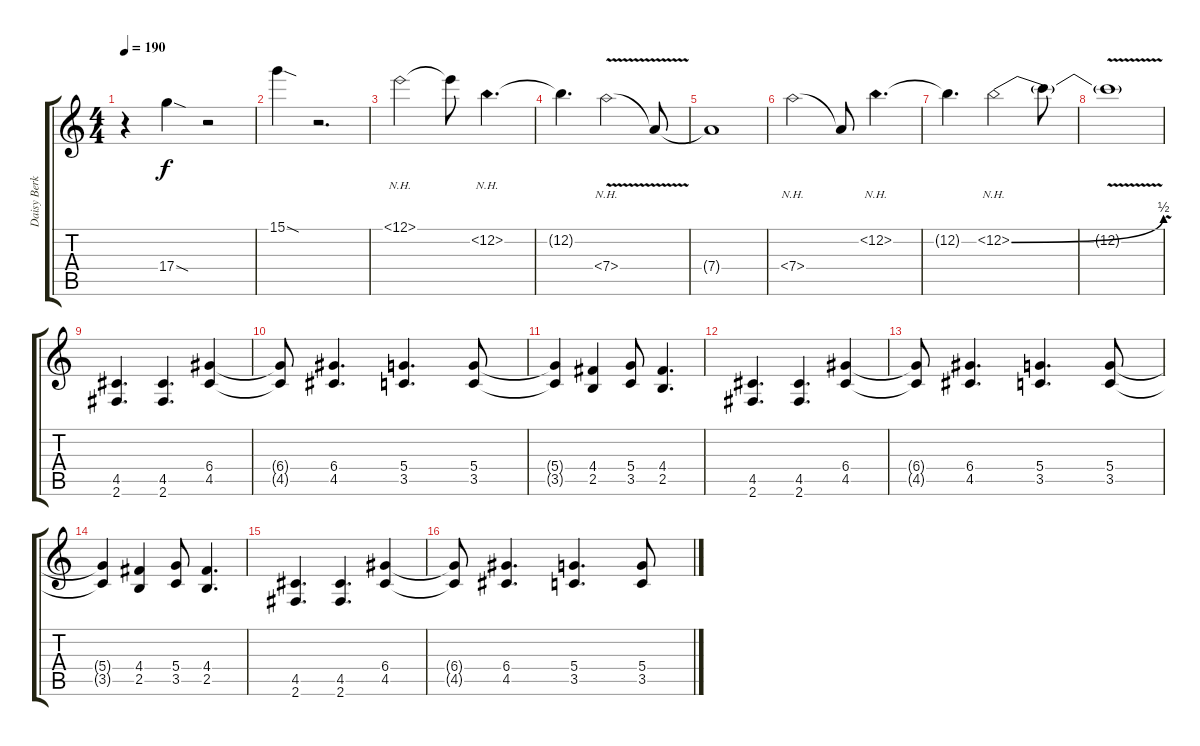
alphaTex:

\track ("Daisy Berkovitz" "Daisy Berk") {instrument distortionguitar}
\staff {score tabs}
\tuning (E4 B3 G3 D3 A2 E2) {hide}
\ts (4 4)
\tempo 190
\clef g2
\ks c
r.4{dy f} 17.4{sod}.4 r.2 |
15.1{sod}.4 r.2{d} |
12.1{nh}.2 12.1{t}.8 12.2{nh}.4{d} |
12.2{t}.4{d} 7.4{nh v}.2 7.4{t}.8 |
7.4{t}.1 |
7.4{nh}.2 7.4{t}.8 12.2{nh}.4{d} |
12.2{t}.4{d} 12.2{be (bend 0 0 60 2) nh}.2 12.2{t}.8 |
12.2{v t}.1 |
(4.5 2.6).4{d} (4.5 2.6).4{d} (6.4 4.5).4 |
(6.4{t} 4.5{t}).8 (6.4 4.5).4{d} (5.4 3.5).4{d} (5.4 3.5).8 |
(5.4{t} 3.5{t}).4 (4.4 2.5).4 (5.4 3.5).8 (4.4 2.5).4{d} |
(4.5 2.6).4{d} (4.5 2.6).4{d} (6.4 4.5).4 |
(6.4{t} 4.5{t}).8 (6.4 4.5).4{d} (5.4 3.5).4{d} (5.4 3.5).8 |
(5.4{t} 3.5{t}).4 (4.4 2.5).4 (5.4 3.5).8 (4.4 2.5).4{d} |
(4.5 2.6).4{d} (4.5 2.6).4{d} (6.4 4.5).4 |
(6.4{t} 4.5{t}).8 (6.4 4.5).4{d} (5.4 3.5).4{d} (5.4 3.5).8
